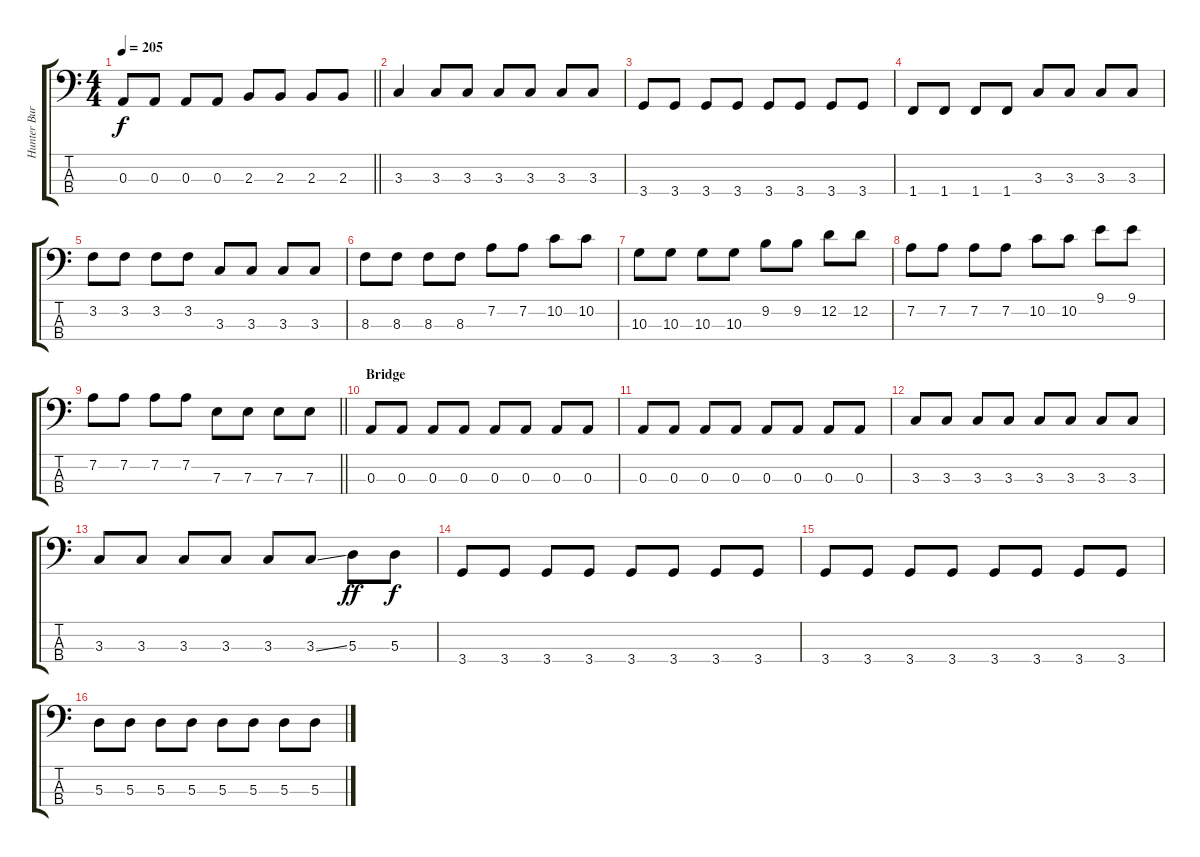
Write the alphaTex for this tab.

\track ("Hunter Burgan" "Hunter Bur") {instrument electricbasspick}
\staff {score tabs}
\tuning (G2 D2 A1 E1) {hide}
\ts (4 4)
\tempo 205
\clef f4
\barLineRight lightlight
\ks aminor
0.3.8{dy f} 0.3.8 0.3.8 0.3.8 2.3.8 2.3.8 2.3.8 2.3.8 |
3.3.4 3.3.8 3.3.8 3.3.8 3.3.8 3.3.8 3.3.8 |
3.4.8 3.4.8 3.4.8 3.4.8 3.4.8 3.4.8 3.4.8 3.4.8 |
1.4.8 1.4.8 1.4.8 1.4.8 3.3.8 3.3.8 3.3.8 3.3.8 |
3.2.8 3.2.8 3.2.8 3.2.8 3.3.8 3.3.8 3.3.8 3.3.8 |
8.3.8 8.3.8 8.3.8 8.3.8 7.2.8 7.2.8 10.2.8 10.2.8 |
10.3.8 10.3.8 10.3.8 10.3.8 9.2.8 9.2.8 12.2.8 12.2.8 |
7.2.8 7.2.8 7.2.8 7.2.8 10.2.8 10.2.8 9.1.8 9.1.8 |
\barLineRight lightlight
7.2.8 7.2.8 7.2.8 7.2.8 7.3.8 7.3.8 7.3.8 7.3.8 |
\section ("" "Bridge")
0.3.8 0.3.8 0.3.8 0.3.8 0.3.8 0.3.8 0.3.8 0.3.8 |
0.3.8 0.3.8 0.3.8 0.3.8 0.3.8 0.3.8 0.3.8 0.3.8 |
3.3.8 3.3.8 3.3.8 3.3.8 3.3.8 3.3.8 3.3.8 3.3.8 |
3.3.8 3.3.8 3.3.8 3.3.8 3.3.8 3.3{ss}.8 5.3.8{dy ff} 5.3.8{dy f} |
3.4.8 3.4.8 3.4.8 3.4.8 3.4.8 3.4.8 3.4.8 3.4.8 |
3.4.8 3.4.8 3.4.8 3.4.8 3.4.8 3.4.8 3.4.8 3.4.8 |
5.3.8 5.3.8 5.3.8 5.3.8 5.3.8 5.3.8 5.3.8 5.3.8
